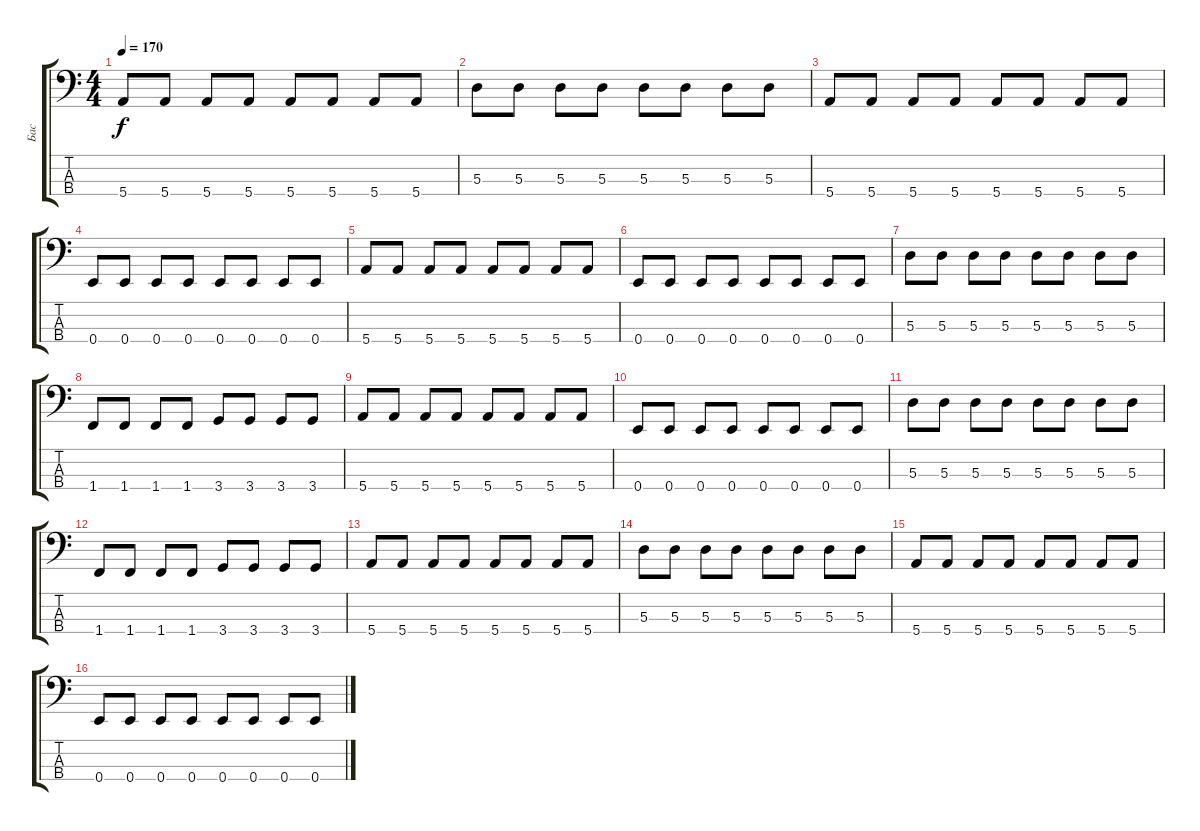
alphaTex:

\track ("Бас" "Бас") {instrument electricbassfinger}
\staff {score tabs}
\tuning (G2 D2 A1 E1) {hide}
\ts (4 4)
\tempo 170
\clef f4
\ks c
5.4.8{dy f} 5.4.8 5.4.8 5.4.8 5.4.8 5.4.8 5.4.8 5.4.8 |
5.3.8 5.3.8 5.3.8 5.3.8 5.3.8 5.3.8 5.3.8 5.3.8 |
5.4.8 5.4.8 5.4.8 5.4.8 5.4.8 5.4.8 5.4.8 5.4.8 |
0.4.8 0.4.8 0.4.8 0.4.8 0.4.8 0.4.8 0.4.8 0.4.8 |
5.4.8 5.4.8 5.4.8 5.4.8 5.4.8 5.4.8 5.4.8 5.4.8 |
0.4.8 0.4.8 0.4.8 0.4.8 0.4.8 0.4.8 0.4.8 0.4.8 |
5.3.8 5.3.8 5.3.8 5.3.8 5.3.8 5.3.8 5.3.8 5.3.8 |
1.4.8 1.4.8 1.4.8 1.4.8 3.4.8 3.4.8 3.4.8 3.4.8 |
5.4.8 5.4.8 5.4.8 5.4.8 5.4.8 5.4.8 5.4.8 5.4.8 |
0.4.8 0.4.8 0.4.8 0.4.8 0.4.8 0.4.8 0.4.8 0.4.8 |
5.3.8 5.3.8 5.3.8 5.3.8 5.3.8 5.3.8 5.3.8 5.3.8 |
1.4.8 1.4.8 1.4.8 1.4.8 3.4.8 3.4.8 3.4.8 3.4.8 |
5.4.8 5.4.8 5.4.8 5.4.8 5.4.8 5.4.8 5.4.8 5.4.8 |
5.3.8 5.3.8 5.3.8 5.3.8 5.3.8 5.3.8 5.3.8 5.3.8 |
5.4.8 5.4.8 5.4.8 5.4.8 5.4.8 5.4.8 5.4.8 5.4.8 |
0.4.8 0.4.8 0.4.8 0.4.8 0.4.8 0.4.8 0.4.8 0.4.8
